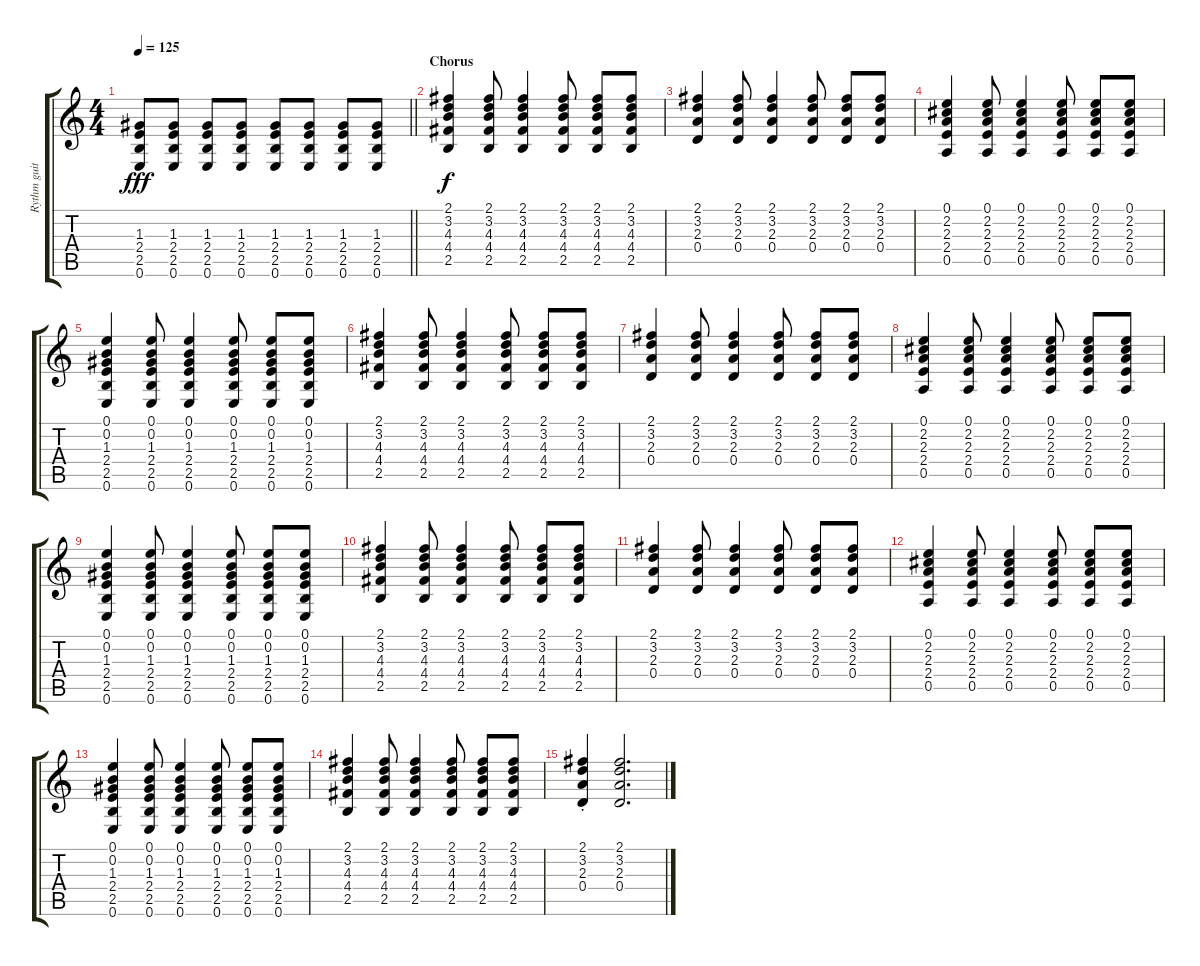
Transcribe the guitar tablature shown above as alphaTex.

\track ("Rythm guitar" "Rythm guit") {instrument electricguitarjazz}
\staff {score tabs}
\tuning (E4 B3 G3 D3 A2 E2) {hide}
\ts (4 4)
\tempo 125
\clef g2
\barLineRight lightlight
\ks c
(1.3 2.4 2.5 0.6).8{dy fff} (1.3 2.4 2.5 0.6).8 (1.3 2.4 2.5 0.6).8 (1.3 2.4 2.5 0.6).8 (1.3 2.4 2.5 0.6).8 (1.3 2.4 2.5 0.6).8 (1.3 2.4 2.5 0.6).8 (1.3 2.4 2.5 0.6).8 |
\section ("" "Chorus")
(2.1 3.2 4.3 4.4 2.5).4{dy f} (2.1 3.2 4.3 4.4 2.5).8 (2.1 3.2 4.3 4.4 2.5).4 (2.1 3.2 4.3 4.4 2.5).8 (2.1 3.2 4.3 4.4 2.5).8 (2.1 3.2 4.3 4.4 2.5).8 |
(2.1 3.2 2.3 0.4).4 (2.1 3.2 2.3 0.4).8 (2.1 3.2 2.3 0.4).4 (2.1 3.2 2.3 0.4).8 (2.1 3.2 2.3 0.4).8 (2.1 3.2 2.3 0.4).8 |
(0.1 2.2 2.3 2.4 0.5).4 (0.1 2.2 2.3 2.4 0.5).8 (0.1 2.2 2.3 2.4 0.5).4 (0.1 2.2 2.3 2.4 0.5).8 (0.1 2.2 2.3 2.4 0.5).8 (0.1 2.2 2.3 2.4 0.5).8 |
(0.1 0.2 1.3 2.4 2.5 0.6).4 (0.1 0.2 1.3 2.4 2.5 0.6).8 (0.1 0.2 1.3 2.4 2.5 0.6).4 (0.1 0.2 1.3 2.4 2.5 0.6).8 (0.1 0.2 1.3 2.4 2.5 0.6).8 (0.1 0.2 1.3 2.4 2.5 0.6).8 |
(2.1 3.2 4.3 4.4 2.5).4 (2.1 3.2 4.3 4.4 2.5).8 (2.1 3.2 4.3 4.4 2.5).4 (2.1 3.2 4.3 4.4 2.5).8 (2.1 3.2 4.3 4.4 2.5).8 (2.1 3.2 4.3 4.4 2.5).8 |
(2.1 3.2 2.3 0.4).4 (2.1 3.2 2.3 0.4).8 (2.1 3.2 2.3 0.4).4 (2.1 3.2 2.3 0.4).8 (2.1 3.2 2.3 0.4).8 (2.1 3.2 2.3 0.4).8 |
(0.1 2.2 2.3 2.4 0.5).4 (0.1 2.2 2.3 2.4 0.5).8 (0.1 2.2 2.3 2.4 0.5).4 (0.1 2.2 2.3 2.4 0.5).8 (0.1 2.2 2.3 2.4 0.5).8 (0.1 2.2 2.3 2.4 0.5).8 |
(0.1 0.2 1.3 2.4 2.5 0.6).4 (0.1 0.2 1.3 2.4 2.5 0.6).8 (0.1 0.2 1.3 2.4 2.5 0.6).4 (0.1 0.2 1.3 2.4 2.5 0.6).8 (0.1 0.2 1.3 2.4 2.5 0.6).8 (0.1 0.2 1.3 2.4 2.5 0.6).8 |
(2.1 3.2 4.3 4.4 2.5).4 (2.1 3.2 4.3 4.4 2.5).8 (2.1 3.2 4.3 4.4 2.5).4 (2.1 3.2 4.3 4.4 2.5).8 (2.1 3.2 4.3 4.4 2.5).8 (2.1 3.2 4.3 4.4 2.5).8 |
(2.1 3.2 2.3 0.4).4 (2.1 3.2 2.3 0.4).8 (2.1 3.2 2.3 0.4).4 (2.1 3.2 2.3 0.4).8 (2.1 3.2 2.3 0.4).8 (2.1 3.2 2.3 0.4).8 |
(0.1 2.2 2.3 2.4 0.5).4 (0.1 2.2 2.3 2.4 0.5).8 (0.1 2.2 2.3 2.4 0.5).4 (0.1 2.2 2.3 2.4 0.5).8 (0.1 2.2 2.3 2.4 0.5).8 (0.1 2.2 2.3 2.4 0.5).8 |
(0.1 0.2 1.3 2.4 2.5 0.6).4 (0.1 0.2 1.3 2.4 2.5 0.6).8 (0.1 0.2 1.3 2.4 2.5 0.6).4 (0.1 0.2 1.3 2.4 2.5 0.6).8 (0.1 0.2 1.3 2.4 2.5 0.6).8 (0.1 0.2 1.3 2.4 2.5 0.6).8 |
(2.1 3.2 4.3 4.4 2.5).4 (2.1 3.2 4.3 4.4 2.5).8 (2.1 3.2 4.3 4.4 2.5).4 (2.1 3.2 4.3 4.4 2.5).8 (2.1 3.2 4.3 4.4 2.5).8 (2.1 3.2 4.3 4.4 2.5).8 |
(2.1{st} 3.2{st} 2.3{st} 0.4{st}).4 (2.1 3.2 2.3 0.4).2{d}
